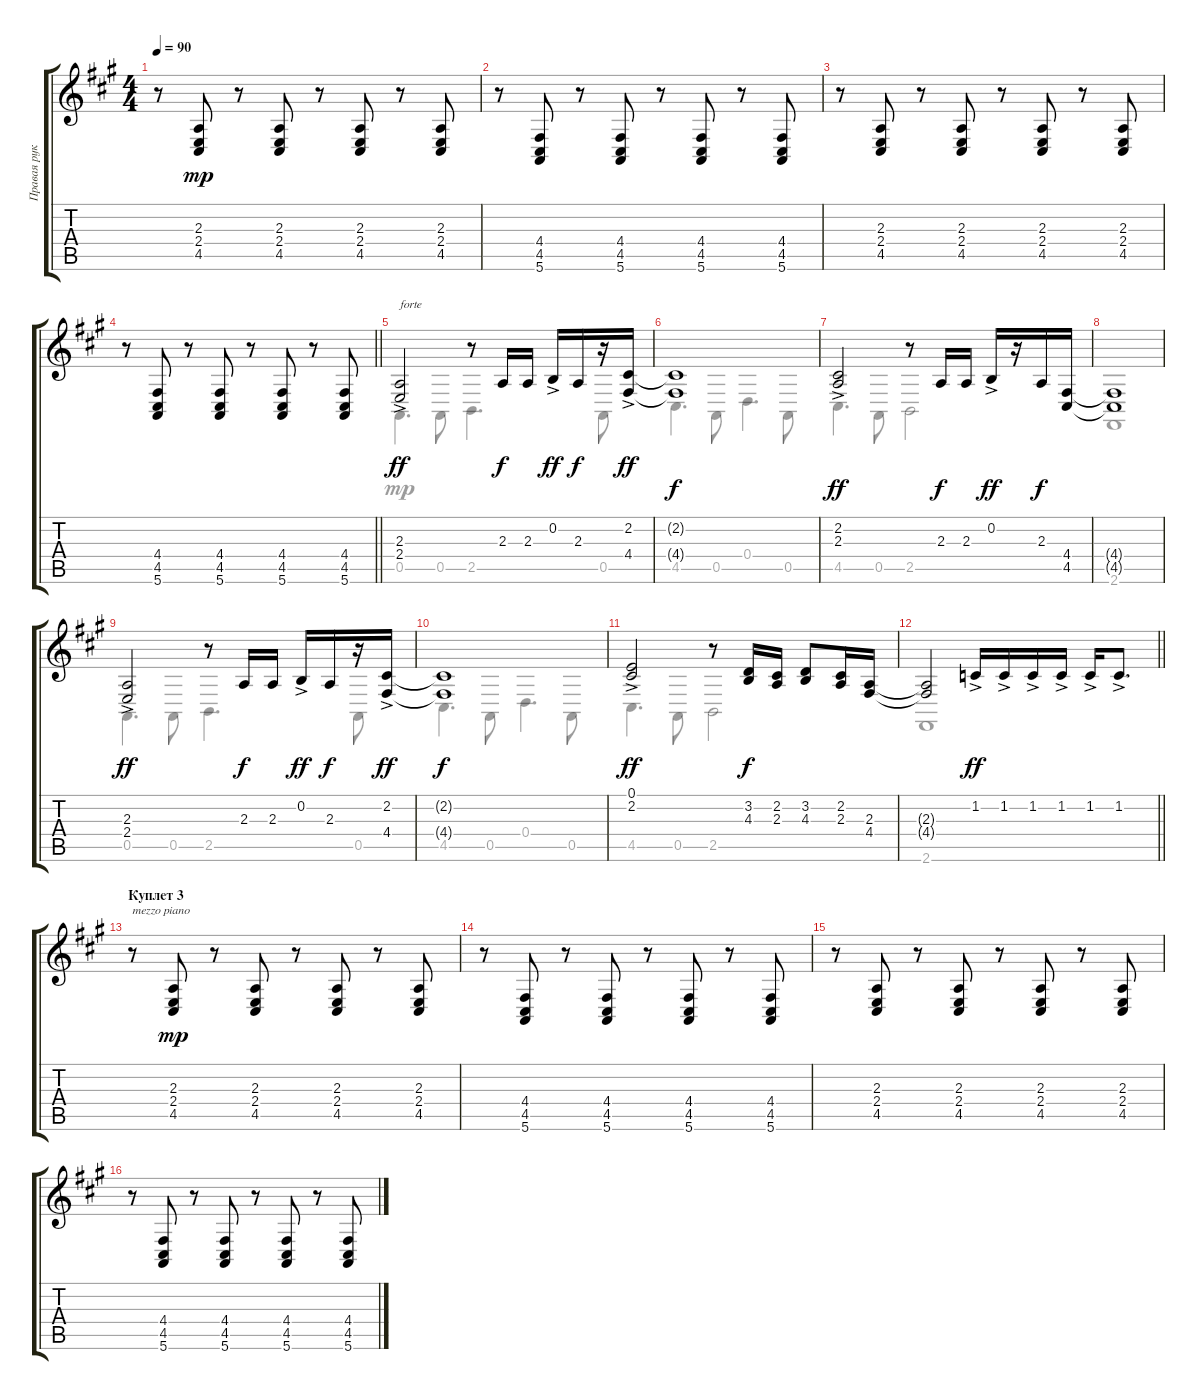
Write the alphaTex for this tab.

\track ("Правая рука" "Правая рук") {instrument brightacousticpiano}
\staff {score tabs}
\tuning (E4 B3 G3 D3 A2 E2) {hide}
\voice
\ts (4 4)
\tempo 90
\clef g2
\ks a
r.8{dy mp} (2.3 2.4 4.5).8 r.8 (2.3 2.4 4.5).8 r.8 (2.3 2.4 4.5).8 r.8 (2.3 2.4 4.5).8 |
r.8 (4.4 4.5 5.6).8 r.8 (4.4 4.5 5.6).8 r.8 (4.4 4.5 5.6).8 r.8 (4.4 4.5 5.6).8 |
r.8 (2.3 2.4 4.5).8 r.8 (2.3 2.4 4.5).8 r.8 (2.3 2.4 4.5).8 r.8 (2.3 2.4 4.5).8 |
\barLineRight lightlight
r.8 (4.4 4.5 5.6).8 r.8 (4.4 4.5 5.6).8 r.8 (4.4 4.5 5.6).8 r.8 (4.4 4.5 5.6).8 |
(2.3{ac} 2.4{ac}).2{txt "forte" dy ff} r.8 2.3.16{dy f} 2.3.16 0.2{ac}.16{dy ff beam Up beam merge} 2.3.16{dy f beam Up} r.16 (2.2{ac} 4.4{ac}).16{dy ff} |
(2.2{t} 4.4{t}).1{dy f} |
(2.2{ac} 2.3{ac}).2{dy ff} r.8 2.3.16{dy f} 2.3.16 0.2{ac}.16{dy ff} r.16 2.3.16{dy f} (4.4 4.5).16 |
(4.4{t} 4.5{t}).1 |
(2.3{ac} 2.4{ac}).2{dy ff} r.8 2.3.16{dy f} 2.3.16 0.2{ac}.16{dy ff beam Up beam merge} 2.3.16{dy f beam Up} r.16 (2.2{ac} 4.4{ac}).16{dy ff} |
(2.2{t} 4.4{t}).1{dy f} |
(0.1{ac} 2.2{ac}).2{dy ff} r.8 (3.2 4.3).16{dy f} (2.2 2.3).16 (3.2 4.3).8 (2.2 2.3).16 (2.3 4.4).16 |
\barLineRight lightlight
(2.3{t} 4.4{t}).2 1.2{ac}.16{dy ff} 1.2{ac}.16 1.2{ac}.16 1.2{ac}.16 1.2{ac}.16 1.2{ac}.8{d} |
\section ("" "Куплет 3")
r.8{txt "mezzo piano"} (2.3 2.4 4.5).8{dy mp} r.8 (2.3 2.4 4.5).8 r.8 (2.3 2.4 4.5).8 r.8 (2.3 2.4 4.5).8 |
r.8 (4.4 4.5 5.6).8 r.8 (4.4 4.5 5.6).8 r.8 (4.4 4.5 5.6).8 r.8 (4.4 4.5 5.6).8 |
r.8 (2.3 2.4 4.5).8 r.8 (2.3 2.4 4.5).8 r.8 (2.3 2.4 4.5).8 r.8 (2.3 2.4 4.5).8 |
r.8 (4.4 4.5 5.6).8 r.8 (4.4 4.5 5.6).8 r.8 (4.4 4.5 5.6).8 r.8 (4.4 4.5 5.6).8
\voice
\clef g2
\ottava regular
\simile none
\ks a
|
|
|
\barLineRight lightlight
|
0.5.4{d} 0.5.8 2.5.4{d} 0.5.8 |
4.5.4{d} 0.5.8 0.4.4{d} 0.5.8 |
4.5.4{d} 0.5.8 2.5.2 |
2.6.1 |
0.5.4{d} 0.5.8 2.5.4{d} 0.5.8 |
4.5.4{d} 0.5.8 0.4.4{d} 0.5.8 |
4.5.4{d} 0.5.8 2.5.2 |
\barLineRight lightlight
2.6.1 |
|
|
|
